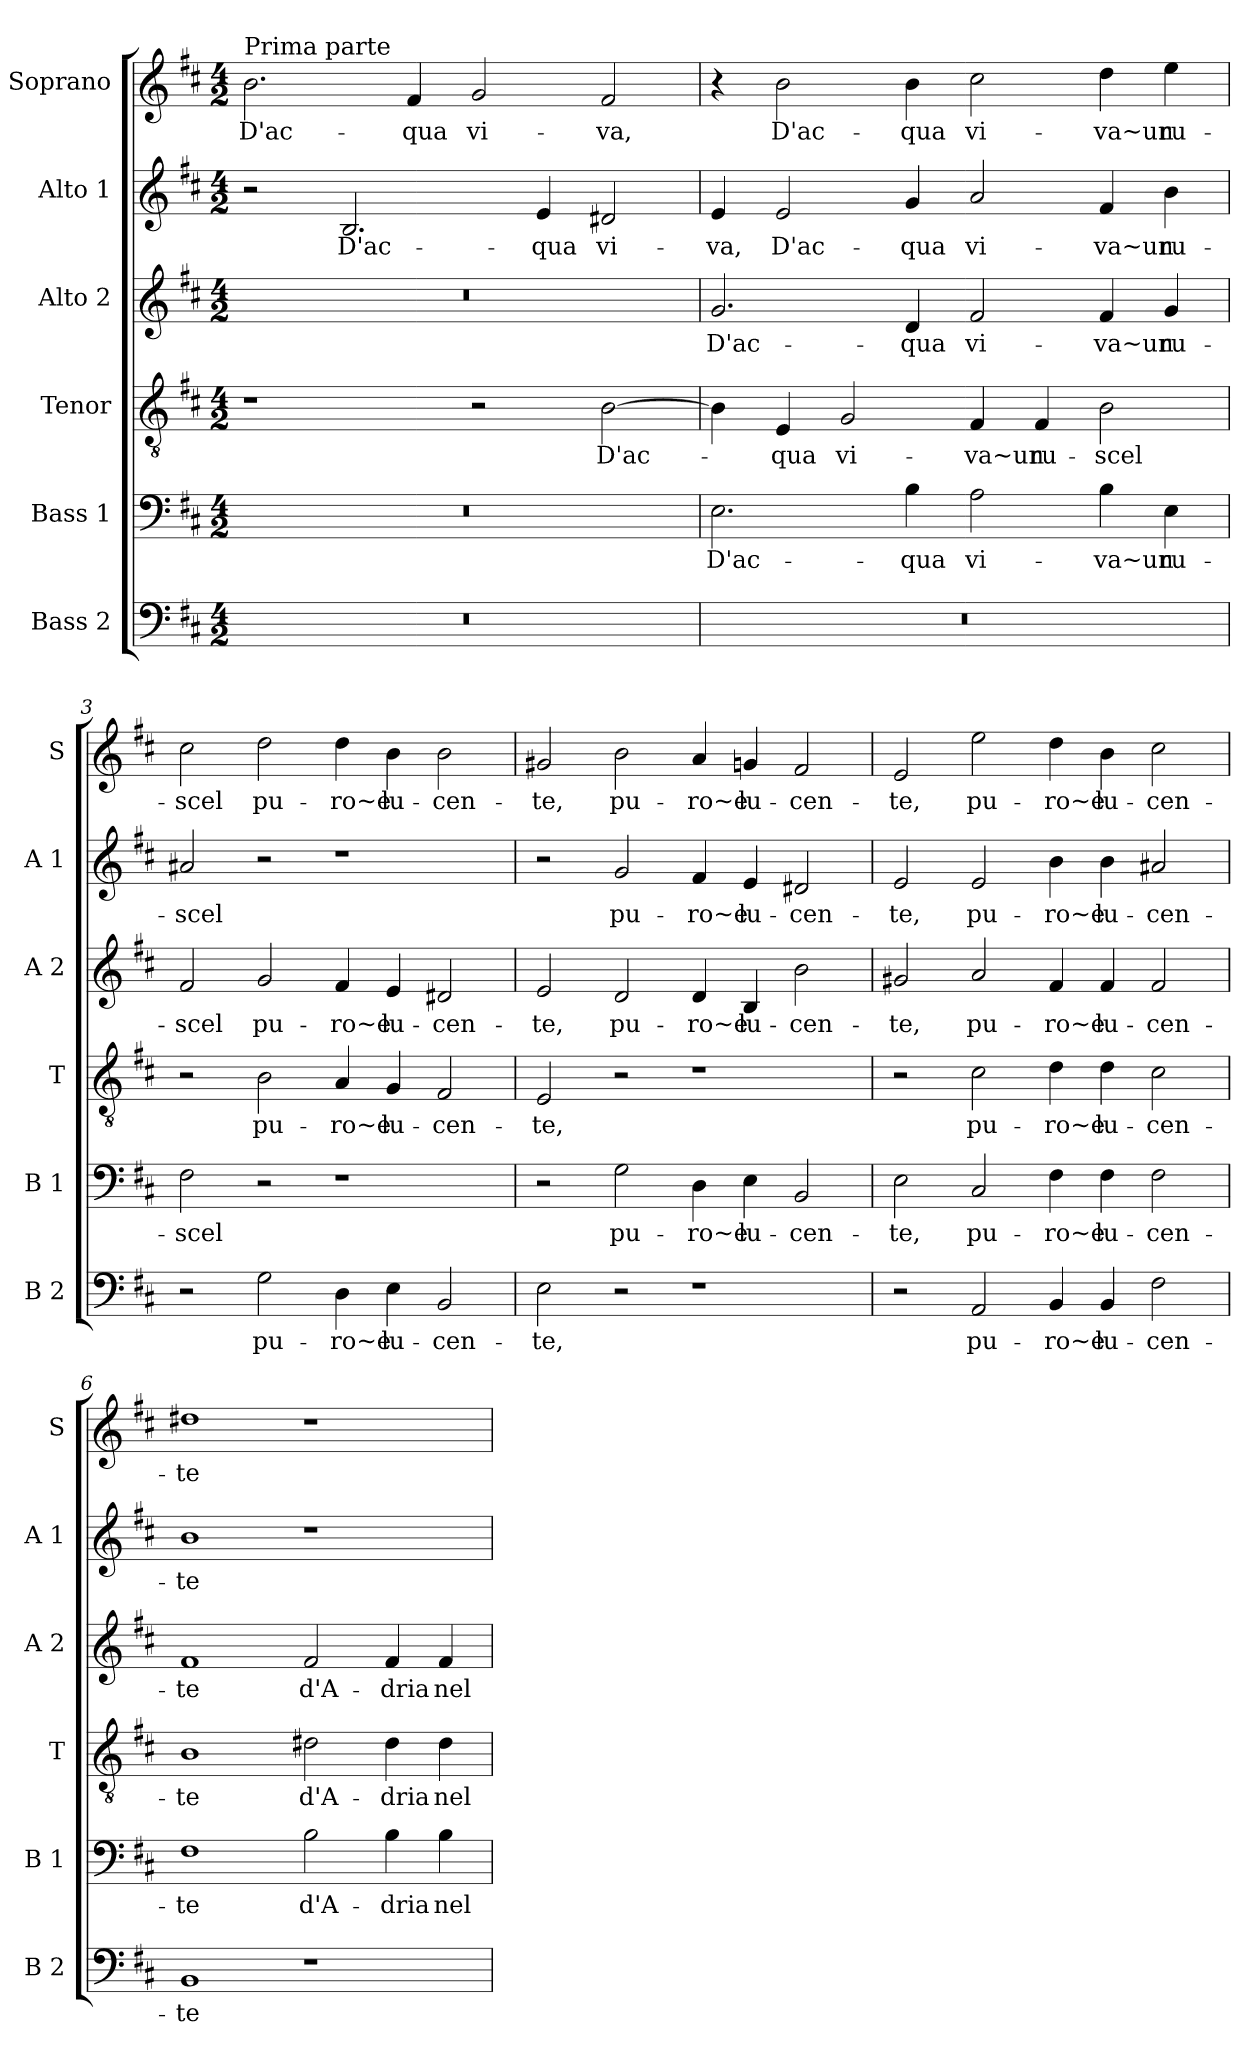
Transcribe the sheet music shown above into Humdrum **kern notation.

**kern	**text	**kern	**text	**kern	**text	**kern	**text	**kern	**text	**kern	**text
*part6	*part6	*part5	*part5	*part4	*part4	*part3	*part3	*part2	*part2	*part1	*part1
*staff6	*staff6	*staff5	*staff5	*staff4	*staff4	*staff3	*staff3	*staff2	*staff2	*staff1	*staff1
*I"Bass 2	*	*I"Bass 1	*	*I"Tenor	*	*I"Alto 2	*	*I"Alto 1	*	*I"Soprano	*
*I'B 2	*	*I'B 1	*	*I'T	*	*I'A 2	*	*I'A 1	*	*I'S	*
*clefF4	*	*clefF4	*	*clefGv2	*	*clefG2	*	*clefG2	*	*clefG2	*
*k[f#c#]	*	*k[f#c#]	*	*k[f#c#]	*	*k[f#c#]	*	*k[f#c#]	*	*k[f#c#]	*
*D:	*	*D:	*	*D:	*	*D:	*	*D:	*	*D:	*
*M4/2	*	*M4/2	*	*M4/2	*	*M4/2	*	*M4/2	*	*M4/2	*
=1	=1	=1	=1	=1	=1	=1	=1	=1	=1	=1	=1
!	!	!	!	!	!	!	!	!	!	!LO:TX:a:t=Prima parte	!
!	!	!	!	!	!	!	!	!	!	!	!LO:LY:b
0r	.	0r	.	1r	.	0r	.	2r	.	2.b\	D'ac-
!	!	!	!	!	!	!	!	!	!LO:LY:b	!	!
.	.	.	.	.	.	.	.	2.B/	D'ac-	.	.
!	!	!	!	!	!	!	!	!	!	!	!LO:LY:b
.	.	.	.	.	.	.	.	.	.	4f#/	-qua
!	!	!	!	!	!	!	!	!	!	!	!LO:LY:b
.	.	.	.	2r	.	.	.	.	.	2g/	vi-
!	!	!	!	!	!	!	!	!	!LO:LY:b	!	!
.	.	.	.	.	.	.	.	4e/	-qua	.	.
!	!	!	!	!	!LO:LY:b	!	!	!	!LO:LY:b	!	!LO:LY:b
.	.	.	.	[2B\	D'ac-	.	.	2d#X/	vi-	2f#/	-va,
=2	=2	=2	=2	=2	=2	=2	=2	=2	=2	=2	=2
!	!	!	!LO:LY:b	!	!	!	!LO:LY:b	!	!LO:LY:b	!	!
0r	.	2.E\	D'ac-	4B\]	.	2.g/	D'ac-	4e/	-va,	4r	.
!	!	!	!	!	!LO:LY:b	!	!	!	!LO:LY:b	!	!LO:LY:b
.	.	.	.	4E/	-qua	.	.	2e/	D'ac-	2b\	D'ac-
!	!	!	!	!	!LO:LY:b	!	!	!	!	!	!
.	.	.	.	2G/	vi-	.	.	.	.	.	.
!	!	!	!LO:LY:b	!	!	!	!LO:LY:b	!	!LO:LY:b	!	!LO:LY:b
.	.	4B\	-qua	.	.	4d/	-qua	4g/	-qua	4b\	-qua
!	!	!	!LO:LY:b	!	!LO:LY:b	!	!LO:LY:b	!	!LO:LY:b	!	!LO:LY:b
.	.	2A\	vi-	4F#/	-va~un	2f#/	vi-	2a/	vi-	2cc#\	vi-
!	!	!	!	!	!LO:LY:b	!	!	!	!	!	!
.	.	.	.	4F#/	ru-	.	.	.	.	.	.
!	!	!	!LO:LY:b	!	!LO:LY:b	!	!LO:LY:b	!	!LO:LY:b	!	!LO:LY:b
.	.	4B\	-va~un	2B\	-scel	4f#/	-va~un	4f#/	-va~un	4dd\	-va~un
!	!	!	!LO:LY:b	!	!	!	!LO:LY:b	!	!LO:LY:b	!	!LO:LY:b
.	.	4E\	ru-	.	.	4g/	ru-	4b\	ru-	4ee\	ru-
=3	=3	=3	=3	=3	=3	=3	=3	=3	=3	=3	=3
!	!	!	!LO:LY:b	!	!	!	!LO:LY:b	!	!LO:LY:b	!	!LO:LY:b
2r	.	2F#\	-scel	2r	.	2f#/	-scel	2a#X/	-scel	2cc#\	-scel
!	!LO:LY:b	!	!	!	!LO:LY:b	!	!LO:LY:b	!	!	!	!LO:LY:b
2G\	pu-	2r	.	2B\	pu-	2g/	pu-	2r	.	2dd\	pu-
!	!LO:LY:b	!	!	!	!LO:LY:b	!	!LO:LY:b	!	!	!	!LO:LY:b
4D\	-ro~e	1r	.	4A/	-ro~e	4f#/	-ro~e	1r	.	4dd\	-ro~e
!	!LO:LY:b	!	!	!	!LO:LY:b	!	!LO:LY:b	!	!	!	!LO:LY:b
4E\	lu-	.	.	4G/	lu-	4e/	lu-	.	.	4b\	lu-
!	!LO:LY:b	!	!	!	!LO:LY:b	!	!LO:LY:b	!	!	!	!LO:LY:b
2BB/	-cen-	.	.	2F#/	-cen-	2d#X/	-cen-	.	.	2b\	-cen-
!!LO:LB:g=z
=4	=4	=4	=4	=4	=4	=4	=4	=4	=4	=4	=4
!	!LO:LY:b	!	!	!	!LO:LY:b	!	!LO:LY:b	!	!	!	!LO:LY:b
2E\	-te,	2r	.	2E/	-te,	2e/	-te,	2r	.	2g#X/	-te,
!	!	!	!LO:LY:b	!	!	!	!LO:LY:b	!	!LO:LY:b	!	!LO:LY:b
2r	.	2G\	pu-	2r	.	2d/	pu-	2g/	pu-	2b\	pu-
!	!	!	!LO:LY:b	!	!	!	!LO:LY:b	!	!LO:LY:b	!	!LO:LY:b
1r	.	4D\	-ro~e	1r	.	4d/	-ro~e	4f#/	-ro~e	4a/	-ro~e
!	!	!	!LO:LY:b	!	!	!	!LO:LY:b	!	!LO:LY:b	!	!LO:LY:b
.	.	4E\	lu-	.	.	4B/	lu-	4e/	lu-	4gn/	lu-
!	!	!	!LO:LY:b	!	!	!	!LO:LY:b	!	!LO:LY:b	!	!LO:LY:b
.	.	2BB/	-cen-	.	.	2b\	-cen-	2d#X/	-cen-	2f#/	-cen-
=5	=5	=5	=5	=5	=5	=5	=5	=5	=5	=5	=5
!	!	!	!LO:LY:b	!	!	!	!LO:LY:b	!	!LO:LY:b	!	!LO:LY:b
2r	.	2E\	-te,	2r	.	2g#X/	-te,	2e/	-te,	2e/	-te,
!	!LO:LY:b	!	!LO:LY:b	!	!LO:LY:b	!	!LO:LY:b	!	!LO:LY:b	!	!LO:LY:b
2AA/	pu-	2C#/	pu-	2c#\	pu-	2a/	pu-	2e/	pu-	2ee\	pu-
!	!LO:LY:b	!	!LO:LY:b	!	!LO:LY:b	!	!LO:LY:b	!	!LO:LY:b	!	!LO:LY:b
4BB/	-ro~e	4F#\	-ro~e	4d\	-ro~e	4f#/	-ro~e	4b\	-ro~e	4dd\	-ro~e
!	!LO:LY:b	!	!LO:LY:b	!	!LO:LY:b	!	!LO:LY:b	!	!LO:LY:b	!	!LO:LY:b
4BB/	lu-	4F#\	lu-	4d\	lu-	4f#/	lu-	4b\	lu-	4b\	lu-
!	!LO:LY:b	!	!LO:LY:b	!	!LO:LY:b	!	!LO:LY:b	!	!LO:LY:b	!	!LO:LY:b
2F#\	-cen-	2F#\	-cen-	2c#\	-cen-	2f#/	-cen-	2a#X/	-cen-	2cc#\	-cen-
=6	=6	=6	=6	=6	=6	=6	=6	=6	=6	=6	=6
!	!LO:LY:b	!	!LO:LY:b	!	!LO:LY:b	!	!LO:LY:b	!	!LO:LY:b	!	!LO:LY:b
1BB	-te	1F#	-te	1B	-te	1f#	-te	1b	-te	1dd#X	-te
!	!	!	!LO:LY:b	!	!LO:LY:b	!	!LO:LY:b	!	!	!	!
1r	.	2B\	d'A-	2d#X\	d'A-	2f#/	d'A-	1r	.	1r	.
!	!	!	!LO:LY:b	!	!LO:LY:b	!	!LO:LY:b	!	!	!	!
.	.	4B\	-dria	4d#\	-dria	4f#/	-dria	.	.	.	.
!	!	!	!LO:LY:b	!	!LO:LY:b	!	!LO:LY:b	!	!	!	!
.	.	4B\	nel	4d#\	nel	4f#/	nel	.	.	.	.
=	=	=	=	=	=	=	=	=	=	=	=
*-	*-	*-	*-	*-	*-	*-	*-	*-	*-	*-	*-
